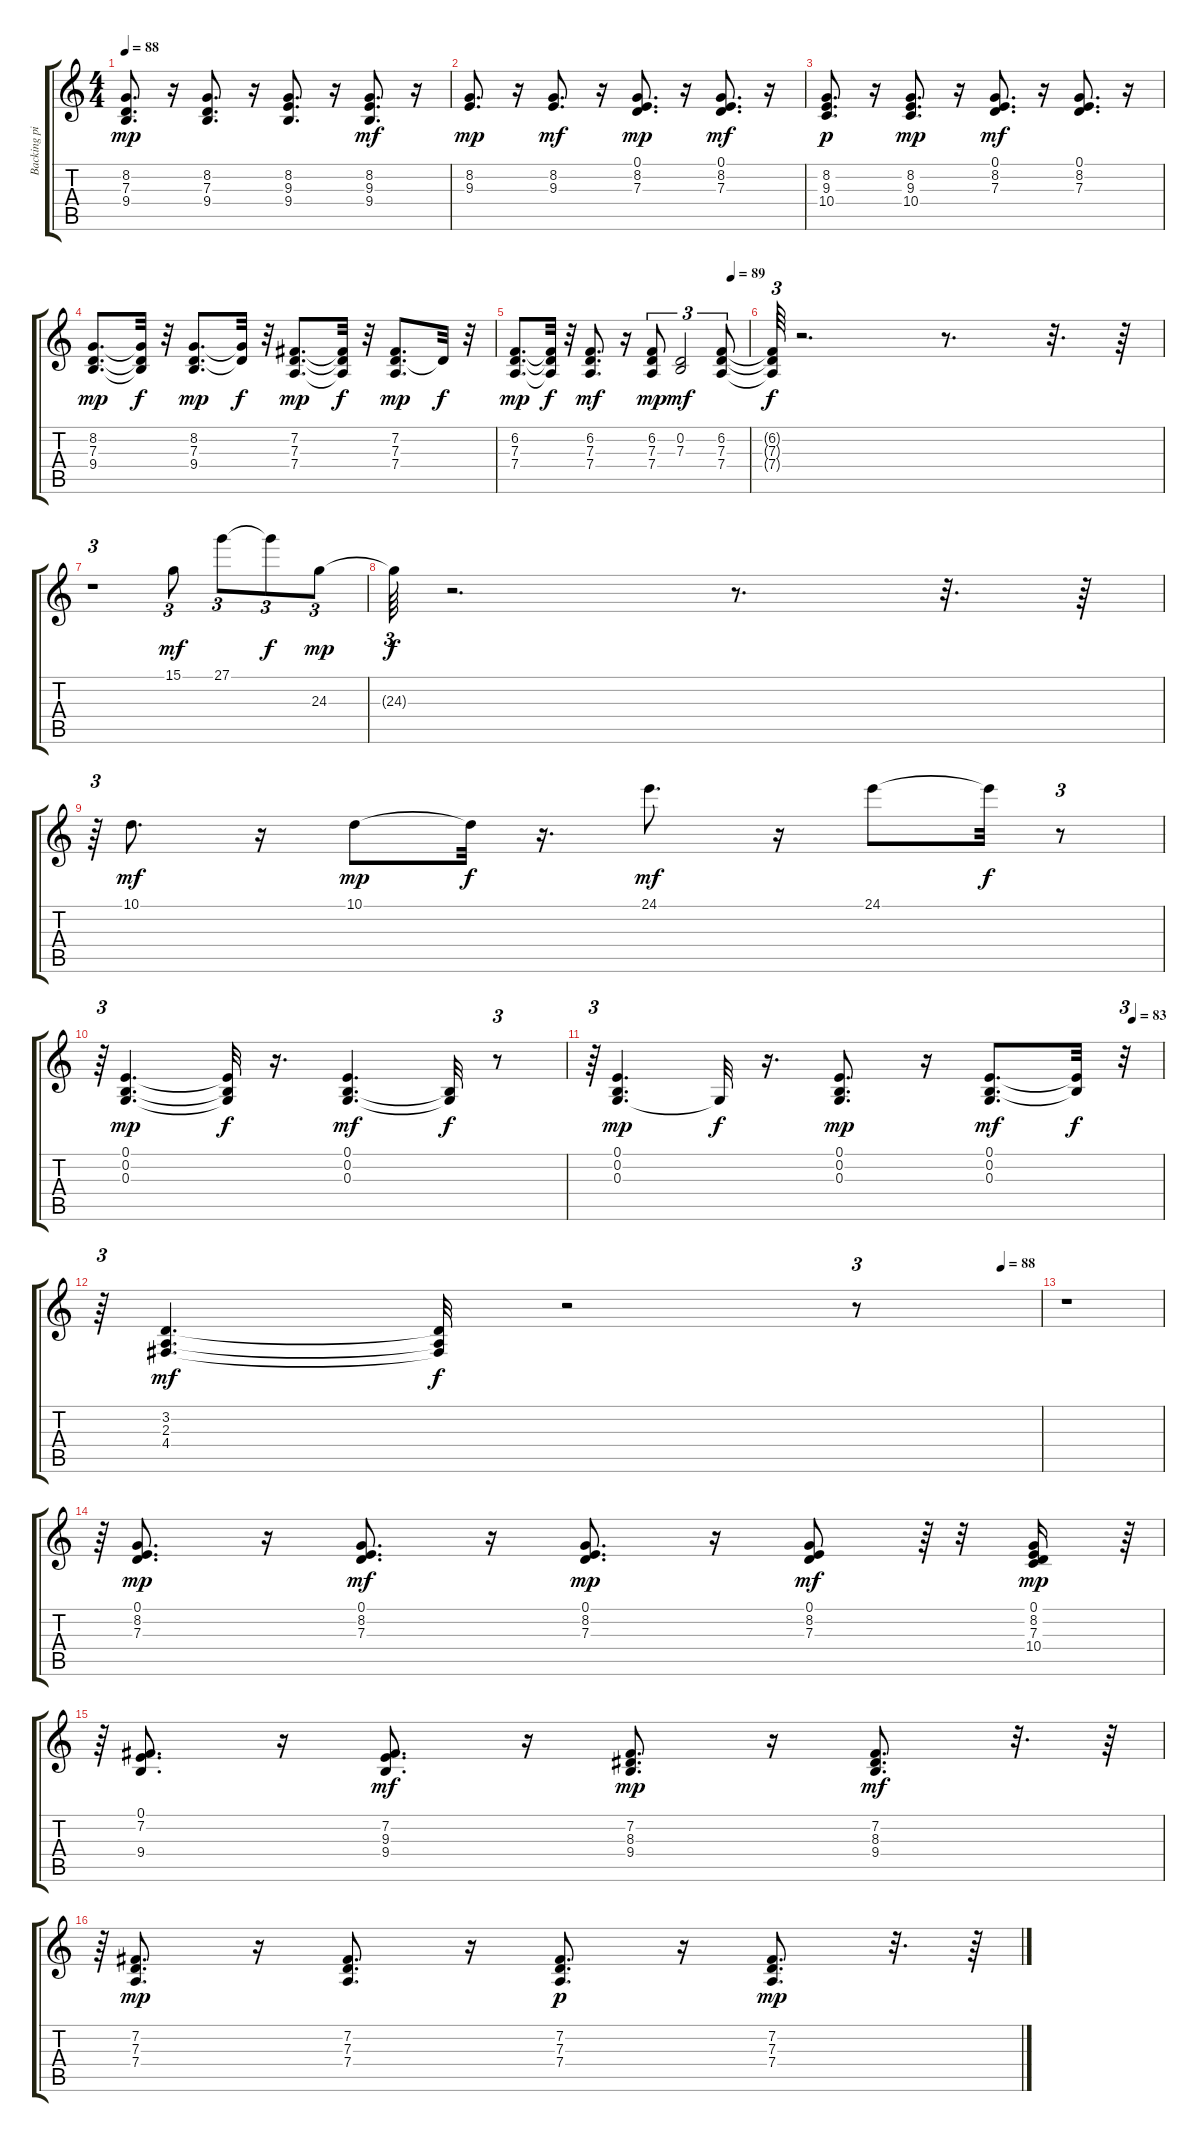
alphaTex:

\track ("Backing piano" "Backing pi") {instrument brightacousticpiano}
\staff {score tabs}
\tuning (E4 B3 G3 D3 A2 E2) {hide}
\ts (4 4)
\tempo 88
\clef g2
\ks c
(8.2 7.3 9.4).8{d dy mp} r.16 (8.2 7.3 9.4).8{d} r.16 (8.2 9.3 9.4).8{d} r.16 (8.2 9.3 9.4).8{d dy mf} r.16 |
(8.2 9.3).8{d dy mp} r.16 (8.2 9.3).8{d dy mf} r.16 (0.1 8.2 7.3).8{d dy mp} r.16 (0.1 8.2 7.3).8{d dy mf} r.16 |
(8.2 9.3 10.4).8{d dy p} r.16 (8.2 9.3 10.4).8{d dy mp} r.16 (0.1 8.2 7.3).8{d dy mf} r.16 (0.1 8.2 7.3).8{d} r.16 |
(8.2 7.3 9.4).8{d dy mp} (8.2{t} 7.3{t} 9.4{t}).32{dy f} r.32 (8.2 7.3 9.4).8{d dy mp} (8.2{t} 7.3{t}).32{dy f} r.32 (7.2 7.3 7.4).8{d dy mp} (7.2{t} 7.3{t} 7.4{t}).32{dy f} r.32 (7.2 7.3 7.4).8{d dy mp} 7.3{t}.32{dy f} r.32 |
\tempo (89 0.9270833333333334)
(6.2 7.3 7.4).8{d dy mp} (6.2{t} 7.3{t} 7.4{t}).32{dy f} r.32 (6.2 7.3 7.4).8{d dy mf} r.16 (6.2 7.3 7.4).8{tu (3 2) dy mp} (0.2 7.3).2{tu (3 2) dy mf} (6.2 7.3 7.4).8{tu (3 2)} |
(6.2{t} 7.3{t} 7.4{t}).64{tu (3 2) dy f} r.2{d} r.8{d} r.32{d} r.64 |
r.1{tu (3 2)} 15.1.8{tu (3 2) dy mf} 27.1.8{tu (3 2)} 27.1{t}.8{tu (3 2) dy f} 24.3.8{tu (3 2) dy mp} |
24.3{t}.64{tu (3 2) dy f} r.2{d} r.8{d} r.32{d} r.64 |
r.64{tu (3 2)} 10.1.8{d dy mf} r.16 10.1.8{dy mp} 10.1{t}.32{dy f} r.16{d} 24.1.8{d dy mf} r.16 24.1.8 24.1{t}.32{dy f} r.8{tu (3 2)} |
r.64{tu (3 2)} (0.1 0.2 0.3).4{d dy mp} (0.1{t} 0.2{t} 0.3{t}).32{dy f} r.16{d} (0.1 0.2 0.3).4{d dy mf} (0.2{t} 0.3{t}).32{dy f} r.8{tu (3 2)} |
\tempo (83 0.9479166666666666)
r.64{tu (3 2)} (0.1 0.2 0.3).4{d dy mp} 0.3{t}.32{dy f} r.16{d} (0.1 0.2 0.3).8{d dy mp} r.16 (0.1 0.2 0.3).8{d dy mf} (0.1{t} 0.2{t}).32{dy f} r.32{tu (3 2)} |
\tempo (88 0.9583333333333334)
r.64{tu (3 2)} (3.2 2.3 4.4).4{d dy mf} (3.2{t} 2.3{t} 4.4{t}).32{dy f} r.2 r.8{tu (3 2)} |
r.1 |
r.64{tu (3 2)} (0.1 8.2 7.3).8{d dy mp} r.16 (0.1 8.2 7.3).8{d dy mf} r.16 (0.1 8.2 7.3).8{d dy mp} r.16 (0.1 8.2 7.3).8{dy mf} r.64{tu (3 2)} r.32 (0.1 8.2 7.3 10.4).16{dy mp} r.64{tu (3 2)} |
r.64{tu (3 2)} (0.1 7.2 9.4).8{d} r.16 (7.2 9.3 9.4).8{d dy mf} r.16 (7.2 8.3 9.4).8{d dy mp} r.16 (7.2 8.3 9.4).8{d dy mf} r.32{d} r.64 |
r.64{tu (3 2)} (7.2 7.3 7.4).8{d dy mp} r.16 (7.2 7.3 7.4).8{d} r.16 (7.2 7.3 7.4).8{d dy p} r.16 (7.2 7.3 7.4).8{d dy mp} r.32{d} r.64
